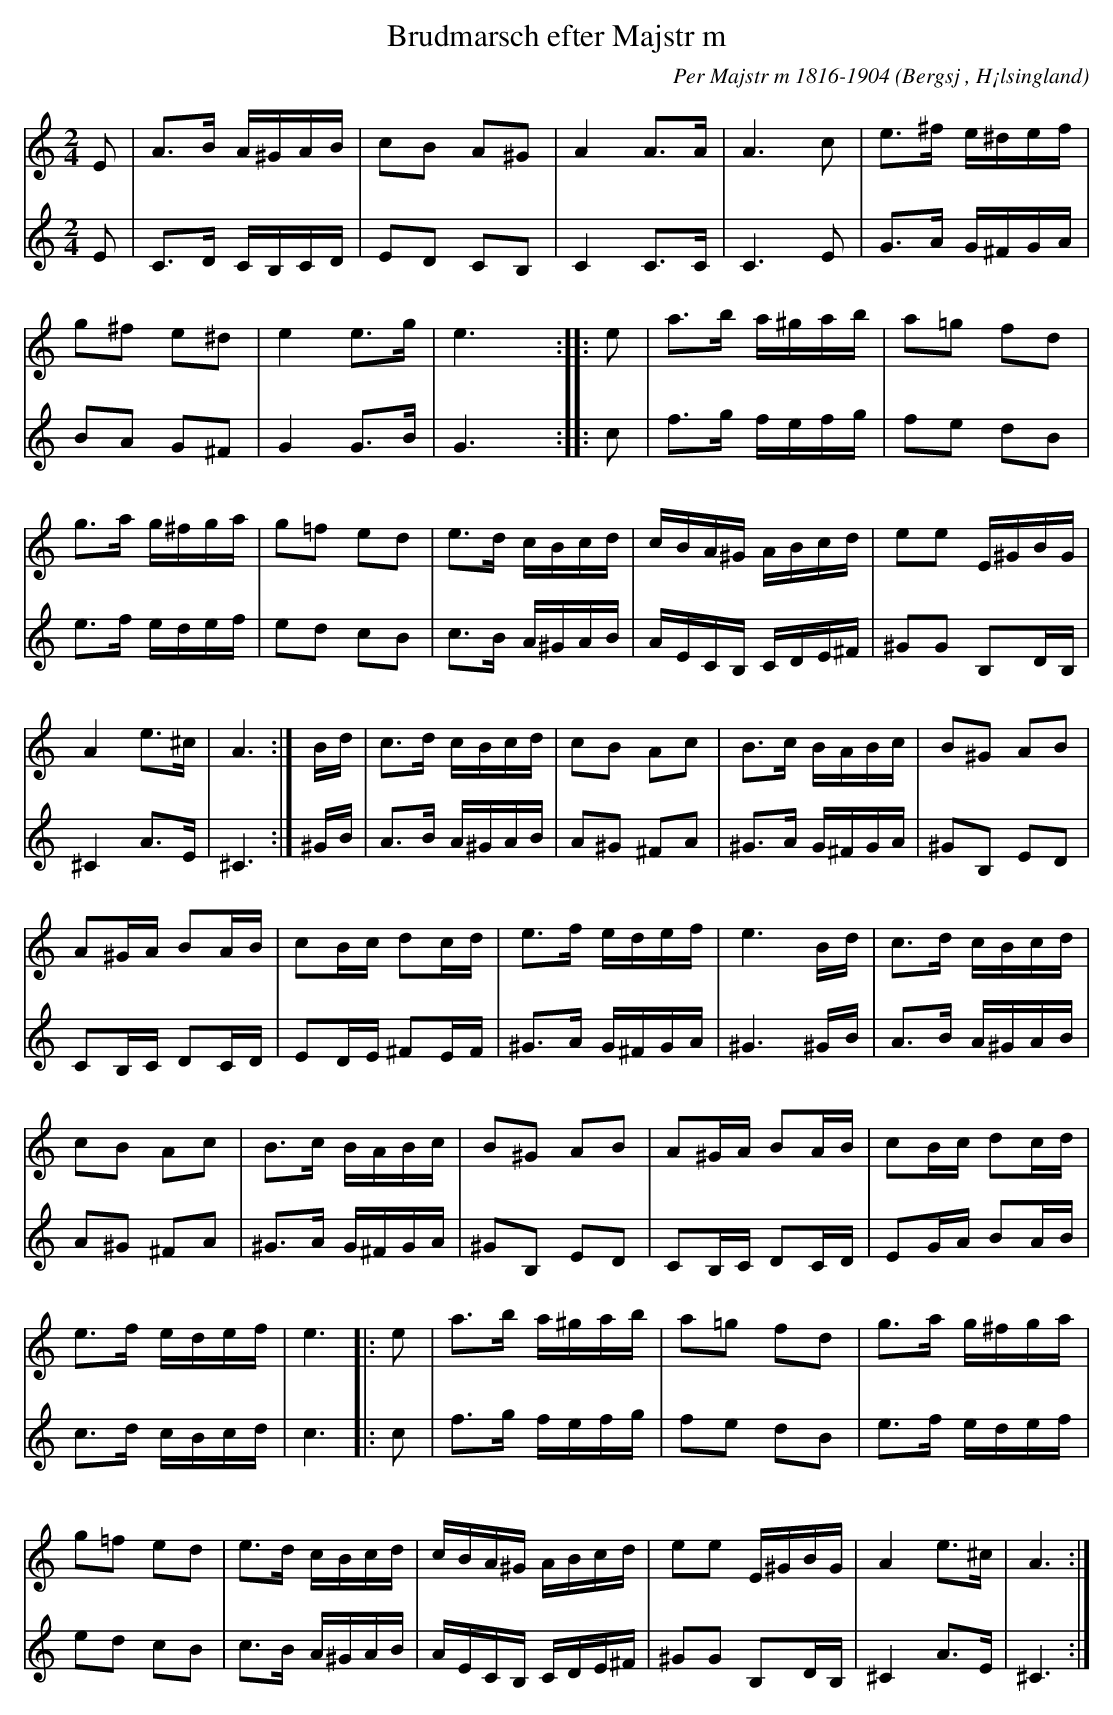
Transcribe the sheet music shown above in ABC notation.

X:1
T:Brudmarsch efter Majstr m
C:Per Majstr m 1816-1904
O:Bergsj , H¡lsingland
M:2/4
L:1/8
K:Am
V:1
E | A>B A/^G/A/B/ | cB A^G | A2 A>A | A3 c | e>^f e/^d/e/f/ |
g^f e^d | e2 e>g | e3 y :: e | a>b a/^g/a/b/ | a=g fd |
g>a g/^f/g/a/ | g=f ed | e>d c/B/c/d/ | c/B/A/^G/ A/B/c/d/ | ee E/^G/B/G/ |
A2 e>^c | A3 :| B/d/ | c>d c/B/c/d/ | cB Ac | B>c B/A/B/c/ | B^G AB |
A^G/A/ BA/B/ | cB/c/ dc/d/ | e>f e/d/e/f/ | e3 B/d/ | c>d c/B/c/d/ |
cB Ac | B>c B/A/B/c/ | B^G AB | A^G/A/ BA/B/ | cB/c/ dc/d/ |
e>f e/d/e/f/ | e3 |: e | a>b a/^g/a/b/ | a=g fd | g>a g/^f/g/a/ |
g=f ed | e>d c/B/c/d/ | c/B/A/^G/ A/B/c/d/ | ee E/^G/B/G/ | A2 e>^c | A3 :|]
V:2
E | C>D C/B,/C/D/ | ED CB, | C2 C>C | C3 E | G>A G/^F/G/A/ |
BA G^F | G2 G>B | G3 y :: c | f>g f/e/f/g/ | fe dB |
e>f e/d/e/f/ | ed cB | c>B A/^G/A/B/ | A/E/C/B,/ C/D/E/^F/ | ^GG B,D/B,/ |
^C2 A>E | ^C3 :| ^G/B/ | A>B A/^G/A/B/ | A^G ^FA | ^G>A G/^F/G/A/ | ^GB, ED |
CB,/C/ DC/D/ | ED/E/ ^FE/F/ | ^G>A G/^F/G/A/ | ^G3 ^G/B/ | A>B A/^G/A/B/ |
A^G ^FA | ^G>A G/^F/G/A/ | ^GB, ED | CB,/C/ DC/D/ | EG/A/ BA/B/ |
c>d c/B/c/d/ | c3 |: c |  f>g f/e/f/g/ | fe dB | e>f e/d/e/f/ |
ed cB | c>B A/^G/A/B/ | A/E/C/B,/ C/D/E/^F/ | ^GG B,D/B,/ | ^C2 A>E | ^C3 :|]
